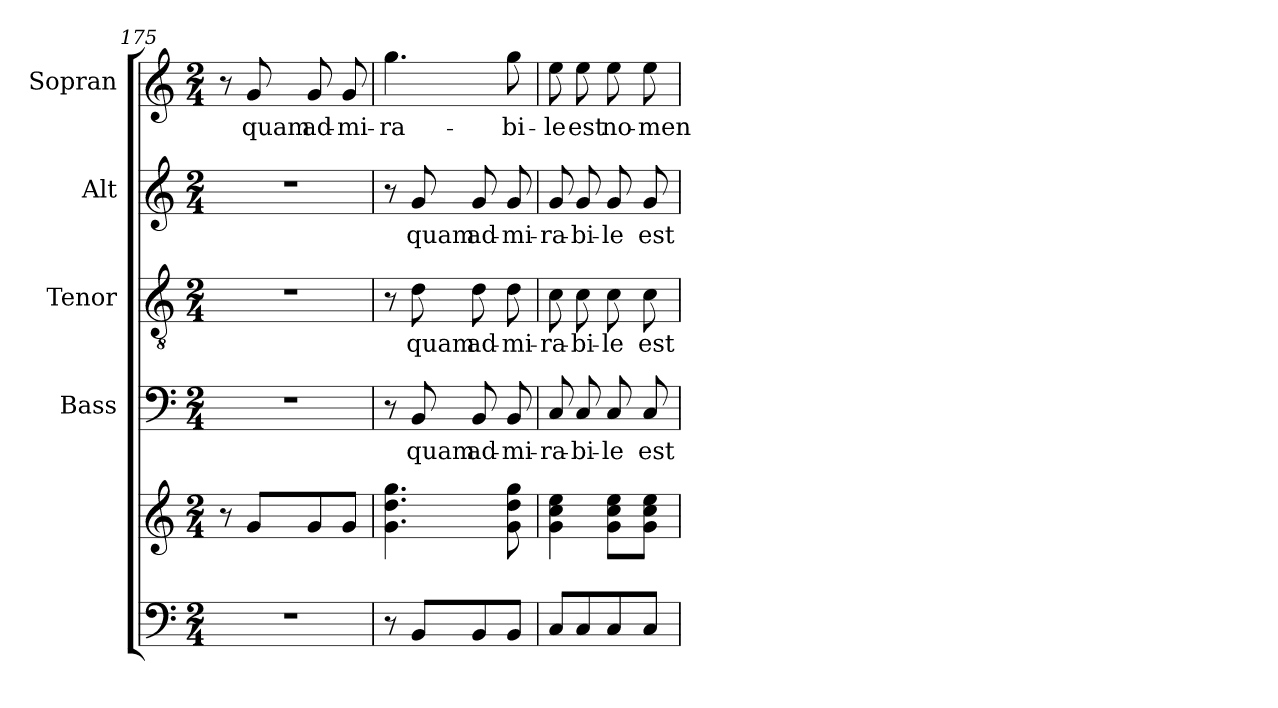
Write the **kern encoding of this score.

**kern	**kern	**kern	**text	**kern	**text	**kern	**text	**kern	**text
*part5	*part5	*part4	*part4	*part3	*part3	*part2	*part2	*part1	*part1
*staff6	*staff5	*staff4	*staff4	*staff3	*staff3	*staff2	*staff2	*staff1	*staff1
*	*	*I"Bass	*	*I"Tenor	*	*I"Alt	*	*I"Sopran	*
*	*	*I'B.	*	*I'T.	*	*I'A.	*	*I'S.	*
*clefF4	*clefG2	*clefF4	*	*clefGv2	*	*clefG2	*	*clefG2	*
*k[]	*k[]	*k[]	*	*k[]	*	*k[]	*	*k[]	*
*C:	*C:	*C:	*	*C:	*	*C:	*	*C:	*
*M2/4	*M2/4	*M2/4	*	*M2/4	*	*M2/4	*	*M2/4	*
=175	=175	=175	=175	=175	=175	=175	=175	=175	=175
2r	8r	2r	.	2r	.	2r	.	8r	.
!	!	!	!	!	!	!	!	!	!LO:LY:b
.	8g/L	.	.	.	.	.	.	8g/	quam
!	!	!	!	!	!	!	!	!	!LO:LY:b
.	8g/	.	.	.	.	.	.	8g/	ad-
!	!	!	!	!	!	!	!	!	!LO:LY:b
.	8g/J	.	.	.	.	.	.	8g/	-mi-
=176	=176	=176	=176	=176	=176	=176	=176	=176	=176
!	!	!	!	!	!	!	!	!	!LO:LY:b
8r	4.g\ 4.dd\ 4.gg\	8r	.	8r	.	8r	.	4.gg\	-ra-
!	!	!	!LO:LY:b	!	!LO:LY:b	!	!LO:LY:b	!	!
8BB/L	.	8BB/	quam	8d\	quam	8g/	quam	.	.
!	!	!	!LO:LY:b	!	!LO:LY:b	!	!LO:LY:b	!	!
8BB/	.	8BB/	ad-	8d\	ad-	8g/	ad-	.	.
!	!	!	!LO:LY:b	!	!LO:LY:b	!	!LO:LY:b	!	!LO:LY:b
8BB/J	8g\ 8dd\ 8gg\	8BB/	-mi-	8d\	-mi-	8g/	-mi-	8gg\	-bi-
!!LO:LB:g=z
=177	=177	=177	=177	=177	=177	=177	=177	=177	=177
!	!	!	!LO:LY:b	!	!LO:LY:b	!	!LO:LY:b	!	!LO:LY:b
8C/L	4g\ 4cc\ 4ee\	8C/	-ra-	8c\	-ra-	8g/	-ra-	8ee\	-le
!	!	!	!LO:LY:b	!	!LO:LY:b	!	!LO:LY:b	!	!LO:LY:b
8C/	.	8C/	-bi-	8c\	-bi-	8g/	-bi-	8ee\	est
!	!	!	!LO:LY:b	!	!LO:LY:b	!	!LO:LY:b	!	!LO:LY:b
8C/	8g\ 8cc\ 8ee\L	8C/	-le	8c\	-le	8g/	-le	8ee\	no-
!	!	!	!LO:LY:b	!	!LO:LY:b	!	!LO:LY:b	!	!LO:LY:b
8C/J	8g\ 8cc\ 8ee\J	8C/	est	8c\	est	8g/	est	8ee\	-men
=	=	=	=	=	=	=	=	=	=
*-	*-	*-	*-	*-	*-	*-	*-	*-	*-
